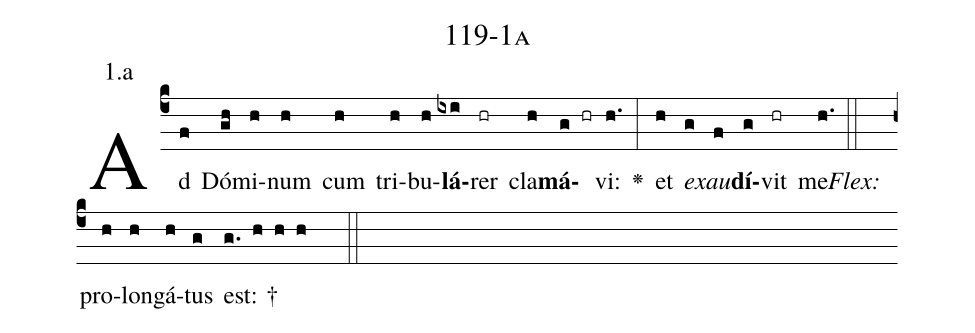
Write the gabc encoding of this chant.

name: 119-1a;
annotation: 1.a;
%%
(c4)Ad(f) Dó(gh)mi(h)num(h) cum(h) tri(h)bu(h)<b>lá</b>(ixi)rer(hr) cla(h)<b>má</b>(g hr)vi:(h.) <v>\greheightstar</v>(:) et(h) <i>ex</i>(g)<i>au</i>(f)<b>dí</b>(g)vit(hr) me.(h.) (::)
<i>Flex:</i>()  pro(h)lon(h)gá(h)tus(g) est: †(g. h h h  ::)

%E(h) u(h) o(g) u(f) a(g) e.(h.) (::)
